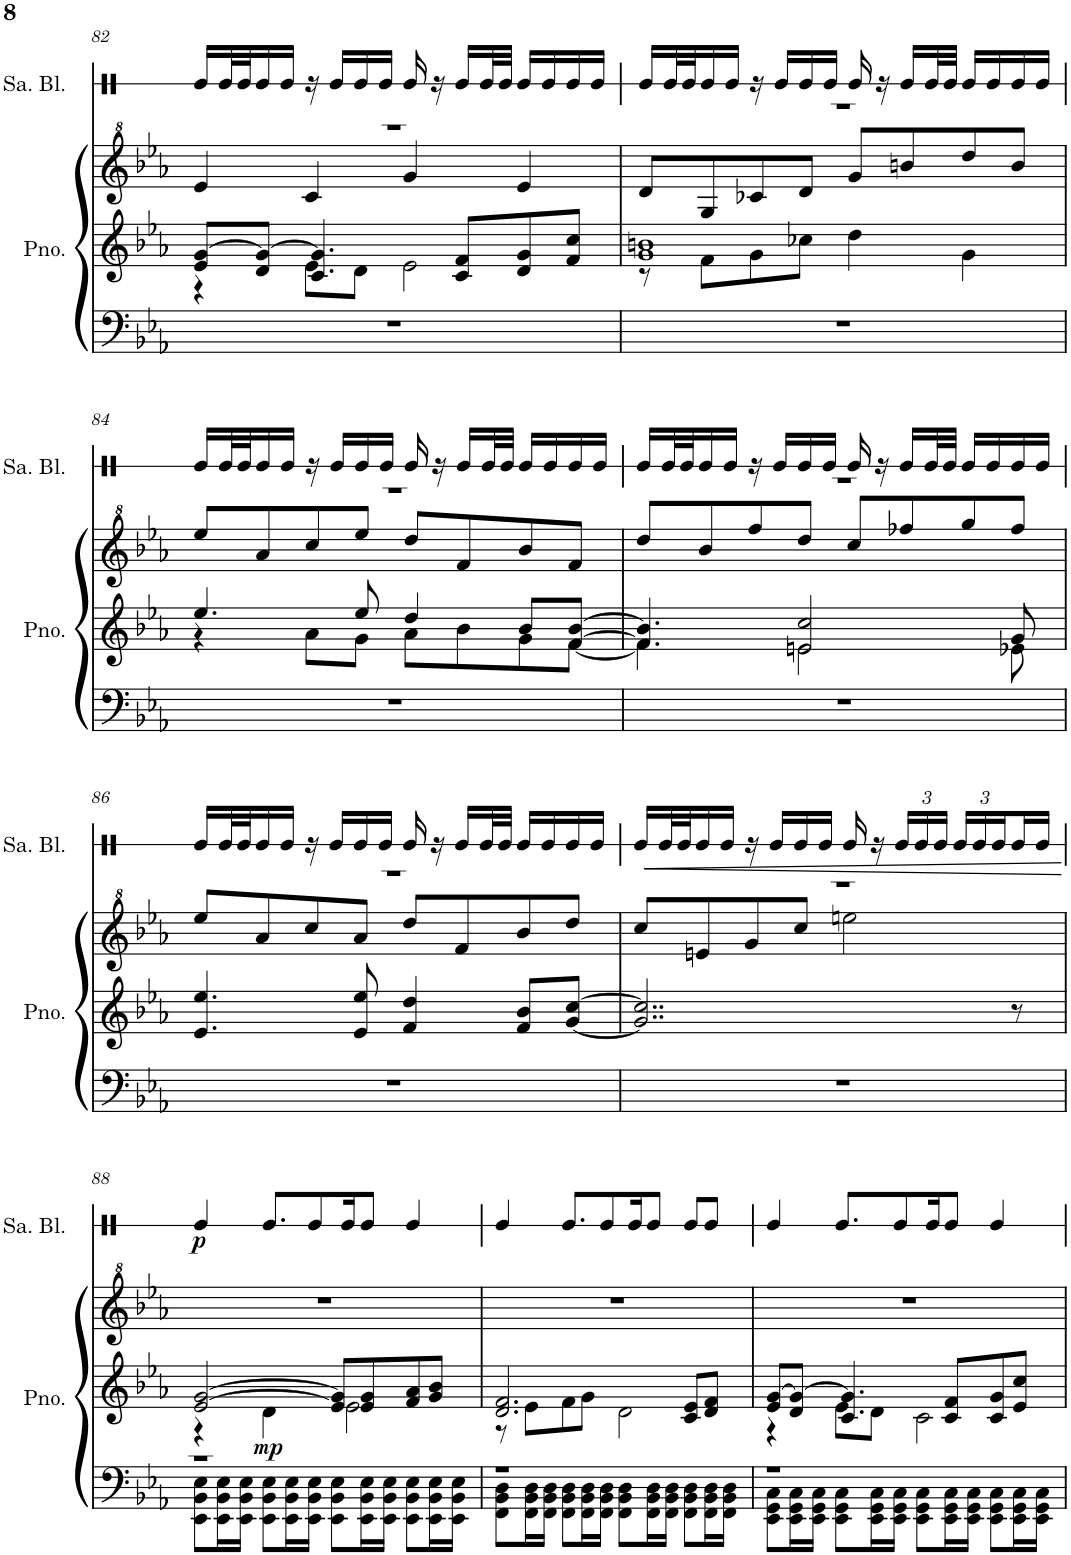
**kern	**kern	**kern	**dynam	**kern	**dynam
*part2	*part2	*part2	*part2	*part1	*part1
*staff4	*staff3	*staff2	*staff2/3/4	*staff1	*staff1
*I"钢琴	*	*	*	*I"沙锤块	*
!!LO:PB:g=z
*clefF4	*clefG2	*clefG^2	*	*clefX	*
*k[b-e-a-]	*k[b-e-a-]	*k[b-e-a-]	*	*k[]	*
*M4/4	*M4/4	*M4/4	*	*M4/4	*
=82	=82	=82	=82	=82	=82
*	*^	*^	*	*	*
1r	8e-/ [8g/L	4r	1r	4ee-/	.	16Re/LL	.
.	.	.	.	.	.	32Re/L	.
.	.	.	.	.	.	32Re/J	.
.	8d/ 8g/_J	.	.	.	.	16Re/	.
.	.	.	.	.	.	16Re/JJ	.
.	4.c/ 4.g/]	8e-\L	.	4cc/	.	16r	.
.	.	.	.	.	.	16Re/LL	.
.	.	8d\J	.	.	.	16Re/	.
.	.	.	.	.	.	16Re/JJ	.
.	.	2e-\	.	4gg/	.	16Re/	.
.	.	.	.	.	.	16r	.
.	8c/ 8f/L	.	.	.	.	16Re/LL	.
.	.	.	.	.	.	32Re/L	.
.	.	.	.	.	.	32Re/JJJ	.
.	8d/ 8g/	.	.	4ee-/	.	16Re/LL	.
.	.	.	.	.	.	16Re/	.
.	8f/ 8cc/J	.	.	.	.	16Re/	.
.	.	.	.	.	.	16Re/JJ	.
=83	=83	=83	=83	=83	=83	=83	=83
1r	1g 1bn	8r	1r	8dd/L	.	16Re/LL	.
.	.	.	.	.	.	32Re/L	.
.	.	.	.	.	.	32Re/J	.
.	.	8f\L	.	8g/	.	16Re/	.
.	.	.	.	.	.	16Re/JJ	.
.	.	8g\	.	8cc-X/	.	16r	.
.	.	.	.	.	.	16Re/LL	.
.	.	8cc-X\J	.	8dd/J	.	16Re/	.
.	.	.	.	.	.	16Re/JJ	.
.	.	4dd\	.	8gg/L	.	16Re/	.
.	.	.	.	.	.	16r	.
.	.	.	.	8bbn/	.	16Re/LL	.
.	.	.	.	.	.	32Re/L	.
.	.	.	.	.	.	32Re/JJJ	.
.	.	4g\	.	8ddd/	.	16Re/LL	.
.	.	.	.	.	.	16Re/	.
.	.	.	.	8bb/J	.	16Re/	.
.	.	.	.	.	.	16Re/JJ	.
!!LO:LB:g=z
=84	=84	=84	=84	=84	=84	=84	=84
1r	4.ee-/	4r	1r	8eee-/L	.	16Re/LL	.
.	.	.	.	.	.	32Re/L	.
.	.	.	.	.	.	32Re/J	.
.	.	.	.	8aa-/	.	16Re/	.
.	.	.	.	.	.	16Re/JJ	.
.	.	8a-\L	.	8ccc/	.	16r	.
.	.	.	.	.	.	16Re/LL	.
.	8ee-/	8g\J	.	8eee-/J	.	16Re/	.
.	.	.	.	.	.	16Re/JJ	.
.	4dd/	8a-\L	.	8ddd/L	.	16Re/	.
.	.	.	.	.	.	16r	.
.	.	8b-\	.	8ff/	.	16Re/LL	.
.	.	.	.	.	.	32Re/L	.
.	.	.	.	.	.	32Re/JJJ	.
.	8b-/L	8g\	.	8bb-/	.	16Re/LL	.
.	.	.	.	.	.	16Re/	.
.	[8f/ [8b-/J	[8f\J	.	8ff/J	.	16Re/	.
.	.	.	.	.	.	16Re/JJ	.
=85	=85	=85	=85	=85	=85	=85	=85
1r	4.f/] 4.b-/]	4.f\]	1r	8ddd/L	.	16Re/LL	.
.	.	.	.	.	.	32Re/L	.
.	.	.	.	.	.	32Re/J	.
.	.	.	.	8bb-/	.	16Re/	.
.	.	.	.	.	.	16Re/JJ	.
.	.	.	.	8fff/	.	16r	.
.	.	.	.	.	.	16Re/LL	.
.	2en/ 2cc/	2e\	.	8ddd/J	.	16Re/	.
.	.	.	.	.	.	16Re/JJ	.
.	.	.	.	8ccc/L	.	16Re/	.
.	.	.	.	.	.	16r	.
.	.	.	.	8fff-X/	.	16Re/LL	.
.	.	.	.	.	.	32Re/L	.
.	.	.	.	.	.	32Re/JJJ	.
.	.	.	.	8ggg/	.	16Re/LL	.
.	.	.	.	.	.	16Re/	.
.	8g/	8e-X\	.	8fff-/J	.	16Re/	.
.	.	.	.	.	.	16Re/JJ	.
*	*v	*v	*	*	*	*	*
!!LO:LB:g=z
=86	=86	=86	=86	=86	=86	=86
1r	4.e-/ 4.ee-/	1r	8eee-/L	.	16Re/LL	.
.	.	.	.	.	32Re/L	.
.	.	.	.	.	32Re/J	.
.	.	.	8aa-/	.	16Re/	.
.	.	.	.	.	16Re/JJ	.
.	.	.	8ccc/	.	16r	.
.	.	.	.	.	16Re/LL	.
.	8e-/ 8ee-/	.	8aa-/J	.	16Re/	.
.	.	.	.	.	16Re/JJ	.
.	4f/ 4dd/	.	8ddd/L	.	16Re/	.
.	.	.	.	.	16r	.
.	.	.	8ff/	.	16Re/LL	.
.	.	.	.	.	32Re/L	.
.	.	.	.	.	32Re/JJJ	.
.	8f/ 8b-/L	.	8bb-/	.	16Re/LL	.
.	.	.	.	.	16Re/	.
.	[8g/ [8cc/J	.	8ddd/J	.	16Re/	.
.	.	.	.	.	16Re/JJ	.
=87	=87	=87	=87	=87	=87	=87
!	!	!	!	!	!	!LO:HP:b
1r	2..g/] 2..cc/]	1r	8ccc/L	.	16Re/LL	<
.	.	.	.	.	32Re/L	.
.	.	.	.	.	32Re/J	.
.	.	.	8een/	.	16Re/	.
.	.	.	.	.	16Re/JJ	.
.	.	.	8gg/	.	16r	.
.	.	.	.	.	16Re/LL	.
.	.	.	8ccc/J	.	16Re/	.
.	.	.	.	.	16Re/JJ	.
.	.	.	2eeen\	.	16Re/	.
.	.	.	.	.	16r	.
*	*	*	*	*	*Xbrackettup	*
.	.	.	.	.	24Re/LL	.
.	.	.	.	.	24Re/	.
.	.	.	.	.	24Re/JJ	.
.	.	.	.	.	24Re/LL	.
.	.	.	.	.	24Re/	.
.	.	.	.	.	24Re/	.
.	8r	.	.	.	16Re/	.
.	.	.	.	.	16Re/JJ	.
*	*	*v	*v	*	*	*
.	.	.	.	.	[
!!LO:LB:g=z
=88	=88	=88	=88	=88	=88
*^	*^	*	*	*	*
!	!	!	!	!	!	!	!LO:DY:b
8EE-\ 8BB-\ 8E-\L	1r	[2e-/ [2g/	4r	1r	.	4Re/	p
16EE-\ 16BB-\ 16E-\L	.	.	.	.	.	.	.
16EE-\ 16BB-\ 16E-\JJ	.	.	.	.	.	.	.
!	!	!	!	!	!LO:DY:b=2	!	!
8EE-\ 8BB-\ 8E-\L	.	.	4d\	.	mp	8.Re/L	.
16EE-\ 16BB-\ 16E-\L	.	.	.	.	.	.	.
16EE-\ 16BB-\ 16E-\JJ	.	.	.	.	.	8Re/	.
8EE-\ 8BB-\ 8E-\L	.	8e-/] 8g/]L	2e-\	.	.	.	.
.	.	.	.	.	.	16Re/K	.
16EE-\ 16BB-\ 16E-\L	.	8e-/ 8g/	.	.	.	8Re/J	.
16EE-\ 16BB-\ 16E-\JJ	.	.	.	.	.	.	.
8EE-\ 8BB-\ 8E-\L	.	8f/ 8a-/	.	.	.	4Re/	.
16EE-\ 16BB-\ 16E-\L	.	8g/ 8b-/J	.	.	.	.	.
16EE-\ 16BB-\ 16E-\JJ	.	.	.	.	.	.	.
=89	=89	=89	=89	=89	=89	=89	=89
8FF\ 8BB-\ 8D\L	1r	2.d/ 2.f/	8r	1r	.	4Re/	.
16FF\ 16BB-\ 16D\L	.	.	8e-\L	.	.	.	.
16FF\ 16BB-\ 16D\JJ	.	.	.	.	.	.	.
8FF\ 8BB-\ 8D\L	.	.	8f\	.	.	8.Re/L	.
16FF\ 16BB-\ 16D\L	.	.	8g\J	.	.	.	.
16FF\ 16BB-\ 16D\JJ	.	.	.	.	.	8Re/	.
8FF\ 8BB-\ 8D\L	.	.	2d\	.	.	.	.
.	.	.	.	.	.	16Re/K	.
16FF\ 16BB-\ 16D\L	.	.	.	.	.	8Re/J	.
16FF\ 16BB-\ 16D\JJ	.	.	.	.	.	.	.
8FF\ 8BB-\ 8D\L	.	8c/ 8e-/L	.	.	.	8Re/L	.
16FF\ 16BB-\ 16D\L	.	8d/ 8f/J	.	.	.	8Re/J	.
16FF\ 16BB-\ 16D\JJ	.	.	.	.	.	.	.
=90	=90	=90	=90	=90	=90	=90	=90
8EE-\ 8GG\ 8C\L	1r	8e-/ [8g/L	4r	1r	.	4Re/	.
16EE-\ 16GG\ 16C\L	.	8d/ 8g/_J	.	.	.	.	.
16EE-\ 16GG\ 16C\JJ	.	.	.	.	.	.	.
8EE-\ 8GG\ 8C\L	.	4.c/ 4.g/]	8e-\L	.	.	8.Re/L	.
16EE-\ 16GG\ 16C\L	.	.	8d\J	.	.	.	.
16EE-\ 16GG\ 16C\JJ	.	.	.	.	.	8Re/	.
8EE-\ 8GG\ 8C\L	.	.	2c\	.	.	.	.
.	.	.	.	.	.	16Re/K	.
16EE-\ 16GG\ 16C\L	.	8c/ 8f/L	.	.	.	8Re/J	.
16EE-\ 16GG\ 16C\JJ	.	.	.	.	.	.	.
8EE-\ 8GG\ 8C\L	.	8c/ 8g/	.	.	.	4Re/	.
16EE-\ 16GG\ 16C\L	.	8e-/ 8cc/J	.	.	.	.	.
16EE-\ 16GG\ 16C\JJ	.	.	.	.	.	.	.
*v	*v	*	*	*	*	*	*
*	*v	*v	*	*	*	*
=	=	=	=	=	=
*-	*-	*-	*-	*-	*-
